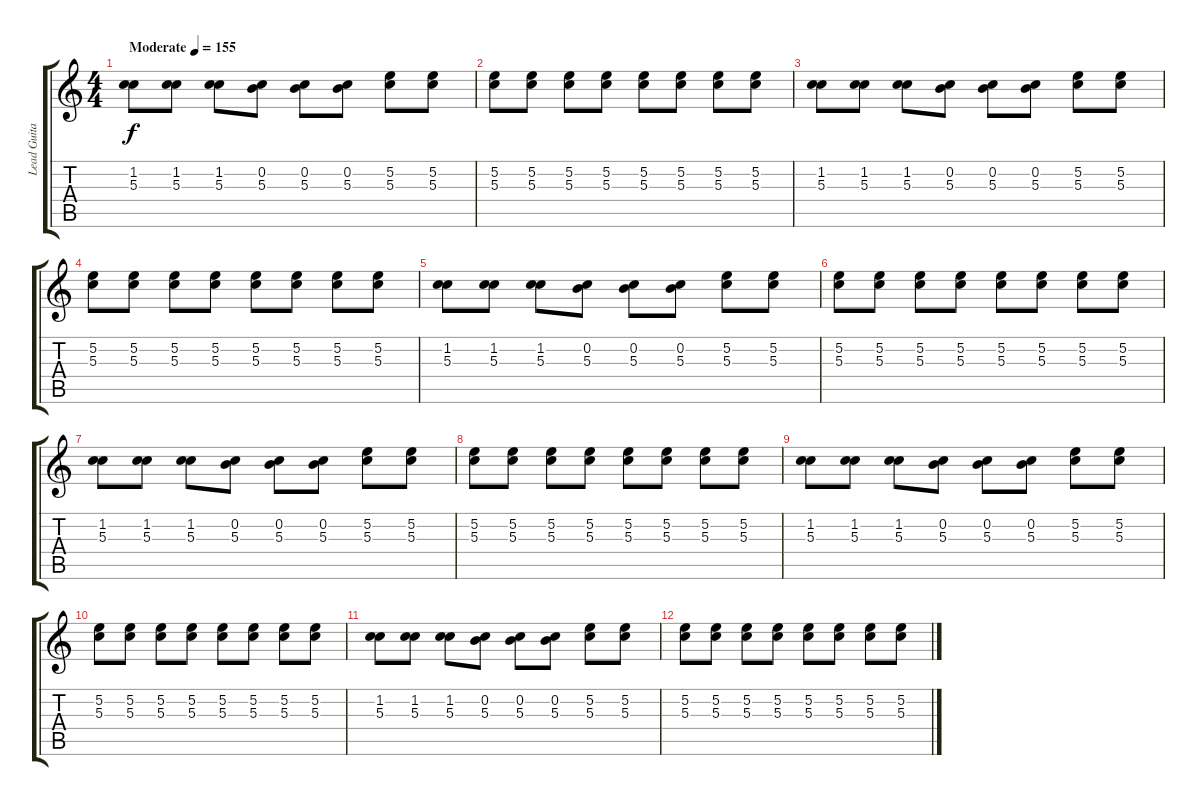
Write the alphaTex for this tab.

\track ("Lead Guitar" "Lead Guita") {instrument distortionguitar}
\staff {score tabs}
\tuning (E4 B3 G3 D3 A2 E2) {hide}
\ts (4 4)
\tempo (155 "Moderate")
\clef g2
\ks c
(1.2 5.3).8{dy f instrument distortionguitar} (1.2 5.3).8 (1.2 5.3).8 (0.2 5.3).8 (0.2 5.3).8 (0.2 5.3).8 (5.2 5.3).8 (5.2 5.3).8 |
(5.2 5.3).8 (5.2 5.3).8 (5.2 5.3).8 (5.2 5.3).8 (5.2 5.3).8 (5.2 5.3).8 (5.2 5.3).8 (5.2 5.3).8 |
(1.2 5.3).8 (1.2 5.3).8 (1.2 5.3).8 (0.2 5.3).8 (0.2 5.3).8 (0.2 5.3).8 (5.2 5.3).8 (5.2 5.3).8 |
(5.2 5.3).8 (5.2 5.3).8 (5.2 5.3).8 (5.2 5.3).8 (5.2 5.3).8 (5.2 5.3).8 (5.2 5.3).8 (5.2 5.3).8 |
(1.2 5.3).8 (1.2 5.3).8 (1.2 5.3).8 (0.2 5.3).8 (0.2 5.3).8 (0.2 5.3).8 (5.2 5.3).8 (5.2 5.3).8 |
(5.2 5.3).8 (5.2 5.3).8 (5.2 5.3).8 (5.2 5.3).8 (5.2 5.3).8 (5.2 5.3).8 (5.2 5.3).8 (5.2 5.3).8 |
(1.2 5.3).8 (1.2 5.3).8 (1.2 5.3).8 (0.2 5.3).8 (0.2 5.3).8 (0.2 5.3).8 (5.2 5.3).8 (5.2 5.3).8 |
(5.2 5.3).8 (5.2 5.3).8 (5.2 5.3).8 (5.2 5.3).8 (5.2 5.3).8 (5.2 5.3).8 (5.2 5.3).8 (5.2 5.3).8 |
(1.2 5.3).8 (1.2 5.3).8 (1.2 5.3).8 (0.2 5.3).8 (0.2 5.3).8 (0.2 5.3).8 (5.2 5.3).8 (5.2 5.3).8 |
(5.2 5.3).8 (5.2 5.3).8 (5.2 5.3).8 (5.2 5.3).8 (5.2 5.3).8 (5.2 5.3).8 (5.2 5.3).8 (5.2 5.3).8 |
(1.2 5.3).8 (1.2 5.3).8 (1.2 5.3).8 (0.2 5.3).8 (0.2 5.3).8 (0.2 5.3).8 (5.2 5.3).8 (5.2 5.3).8 |
(5.2 5.3).8 (5.2 5.3).8 (5.2 5.3).8 (5.2 5.3).8 (5.2 5.3).8 (5.2 5.3).8 (5.2 5.3).8 (5.2 5.3).8
